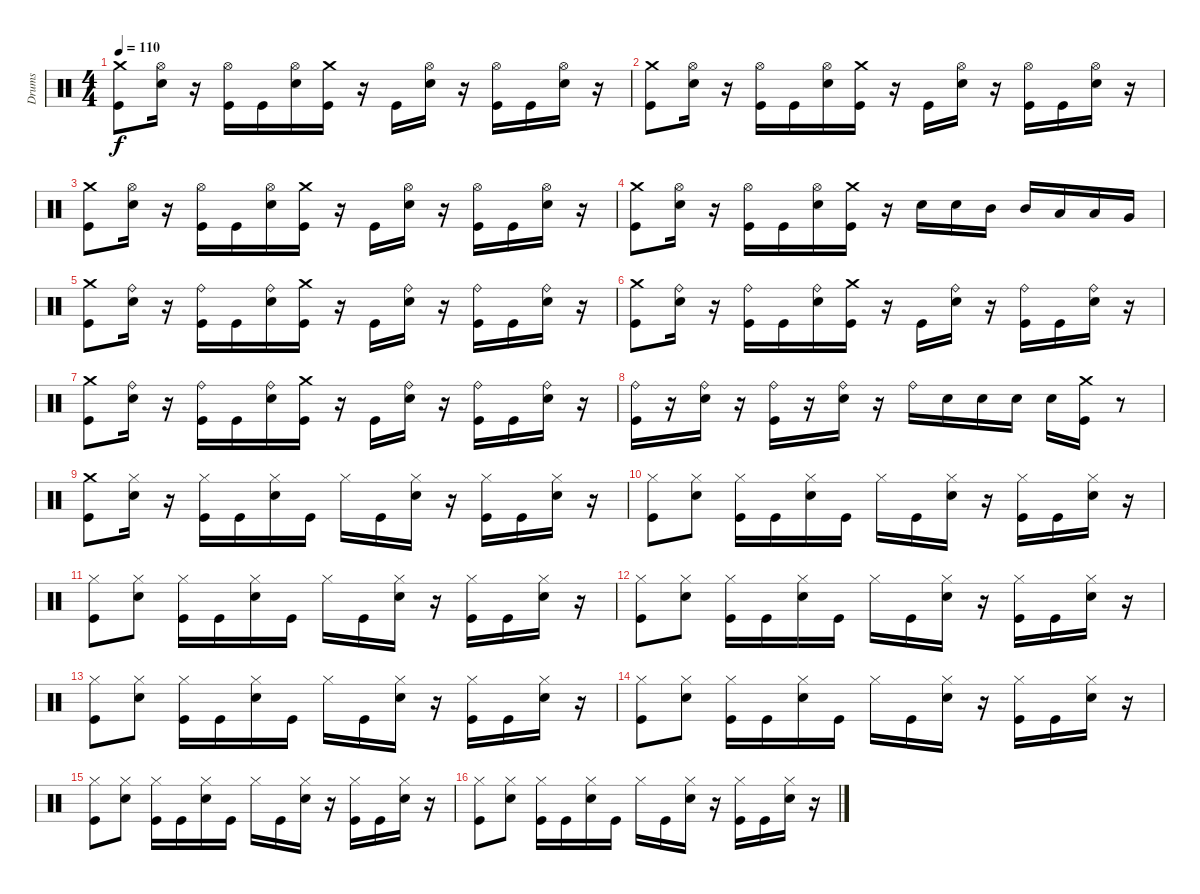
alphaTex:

\track ("Drums" "Drums") {instrument percussion}
\staff {score}
\articulation defaults
\ts (4 4)
\tempo 110
\clef neutral
\ks c
("Kick (hit)" "Crash medium (hit)").8{dy f} ("Electric Snare (hit)" "Hi-Hat (open)").16 r.16 ("Hi-Hat (open)" "Kick (hit)").16 "Kick (hit)".16 ("Hi-Hat (open)" "Electric Snare (hit)").16 ("Crash medium (hit)" "Kick (hit)").16 r.16 "Kick (hit)".16 ("Hi-Hat (open)" "Electric Snare (hit)").16 r.16 ("Hi-Hat (open)" "Kick (hit)").16 "Kick (hit)".16 ("Hi-Hat (open)" "Electric Snare (hit)").16 r.16 |
("Kick (hit)" "Crash medium (hit)").8 ("Electric Snare (hit)" "Hi-Hat (open)").16 r.16 ("Hi-Hat (open)" "Kick (hit)").16 "Kick (hit)".16 ("Hi-Hat (open)" "Electric Snare (hit)").16 ("Crash medium (hit)" "Kick (hit)").16 r.16 "Kick (hit)".16 ("Hi-Hat (open)" "Electric Snare (hit)").16 r.16 ("Hi-Hat (open)" "Kick (hit)").16 "Kick (hit)".16 ("Hi-Hat (open)" "Electric Snare (hit)").16 r.16 |
("Kick (hit)" "Crash medium (hit)").8 ("Electric Snare (hit)" "Hi-Hat (open)").16 r.16 ("Hi-Hat (open)" "Kick (hit)").16 "Kick (hit)".16 ("Hi-Hat (open)" "Electric Snare (hit)").16 ("Crash medium (hit)" "Kick (hit)").16 r.16 "Kick (hit)".16 ("Hi-Hat (open)" "Electric Snare (hit)").16 r.16 ("Hi-Hat (open)" "Kick (hit)").16 "Kick (hit)".16 ("Hi-Hat (open)" "Electric Snare (hit)").16 r.16 |
("Kick (hit)" "Crash medium (hit)").8 ("Electric Snare (hit)" "Hi-Hat (open)").16 r.16 ("Hi-Hat (open)" "Kick (hit)").16 "Kick (hit)".16 ("Hi-Hat (open)" "Electric Snare (hit)").16 ("Crash medium (hit)" "Kick (hit)").16 r.16 "Electric Snare (hit)".16 "Electric Snare (hit)".16 "Mid Tom (hit)".16 "Mid Tom (hit)".16 "Low Tom (hit)".16 "Low Tom (hit)".16 "Very Low Tom (hit)".16 |
("Kick (hit)" "Crash medium (hit)").8 ("Electric Snare (hit)" "Ride (bell)").16 r.16 ("Ride (bell)" "Kick (hit)").16 "Kick (hit)".16 ("Electric Snare (hit)" "Ride (bell)").16 ("Crash medium (hit)" "Kick (hit)").16 r.16 "Kick (hit)".16 ("Electric Snare (hit)" "Ride (bell)").16 r.16 ("Ride (bell)" "Kick (hit)").16 "Kick (hit)".16 ("Electric Snare (hit)" "Ride (bell)").16 r.16 |
("Kick (hit)" "Crash medium (hit)").8 ("Ride (bell)" "Electric Snare (hit)").16 r.16 ("Ride (bell)" "Kick (hit)").16 "Kick (hit)".16 ("Ride (bell)" "Electric Snare (hit)").16 ("Crash medium (hit)" "Kick (hit)").16 r.16 "Kick (hit)".16 ("Ride (bell)" "Electric Snare (hit)").16 r.16 ("Ride (bell)" "Kick (hit)").16 "Kick (hit)".16 ("Ride (bell)" "Electric Snare (hit)").16 r.16 |
("Kick (hit)" "Crash medium (hit)").8 ("Ride (bell)" "Electric Snare (hit)").16 r.16 ("Ride (bell)" "Kick (hit)").16 "Kick (hit)".16 ("Ride (bell)" "Electric Snare (hit)").16 ("Crash medium (hit)" "Kick (hit)").16 r.16 "Kick (hit)".16 ("Ride (bell)" "Electric Snare (hit)").16 r.16 ("Ride (bell)" "Kick (hit)").16 "Kick (hit)".16 ("Ride (bell)" "Electric Snare (hit)").16 r.16 |
("Kick (hit)" "Ride (bell)").16 r.16 ("Electric Snare (hit)" "Ride (bell)").16 r.16 ("Kick (hit)" "Ride (bell)").16 r.16 ("Electric Snare (hit)" "Ride (bell)").16 r.16 "Ride (bell)".16 "Electric Snare (hit)".16 "Electric Snare (hit)".16 "Electric Snare (hit)".16 "Electric Snare (hit)".16 ("Crash medium (hit)" "Kick (hit)").16 r.8 |
("Crash medium (hit)" "Kick (hit)").8 ("Electric Snare (hit)" "Hi-Hat (closed)").16 r.16 ("Hi-Hat (closed)" "Kick (hit)").16 "Kick (hit)".16 ("Hi-Hat (closed)" "Electric Snare (hit)").16 "Kick (hit)".16 "Hi-Hat (closed)".16 "Kick (hit)".16 ("Hi-Hat (closed)" "Electric Snare (hit)").16 r.16 ("Hi-Hat (closed)" "Kick (hit)").16 "Kick (hit)".16 ("Hi-Hat (closed)" "Electric Snare (hit)").16 r.16 |
("Hi-Hat (closed)" "Kick (hit)").8 ("Electric Snare (hit)" "Hi-Hat (closed)").8 ("Hi-Hat (closed)" "Kick (hit)").16 "Kick (hit)".16 ("Hi-Hat (closed)" "Electric Snare (hit)").16 "Kick (hit)".16 "Hi-Hat (closed)".16 "Kick (hit)".16 ("Hi-Hat (closed)" "Electric Snare (hit)").16 r.16 ("Hi-Hat (closed)" "Kick (hit)").16 "Kick (hit)".16 ("Hi-Hat (closed)" "Electric Snare (hit)").16 r.16 |
("Hi-Hat (closed)" "Kick (hit)").8 ("Electric Snare (hit)" "Hi-Hat (closed)").8 ("Hi-Hat (closed)" "Kick (hit)").16 "Kick (hit)".16 ("Hi-Hat (closed)" "Electric Snare (hit)").16 "Kick (hit)".16 "Hi-Hat (closed)".16 "Kick (hit)".16 ("Hi-Hat (closed)" "Electric Snare (hit)").16 r.16 ("Hi-Hat (closed)" "Kick (hit)").16 "Kick (hit)".16 ("Hi-Hat (closed)" "Electric Snare (hit)").16 r.16 |
("Hi-Hat (closed)" "Kick (hit)").8 ("Electric Snare (hit)" "Hi-Hat (closed)").8 ("Hi-Hat (closed)" "Kick (hit)").16 "Kick (hit)".16 ("Hi-Hat (closed)" "Electric Snare (hit)").16 "Kick (hit)".16 "Hi-Hat (closed)".16 "Kick (hit)".16 ("Hi-Hat (closed)" "Electric Snare (hit)").16 r.16 ("Hi-Hat (closed)" "Kick (hit)").16 "Kick (hit)".16 ("Hi-Hat (closed)" "Electric Snare (hit)").16 r.16 |
("Hi-Hat (closed)" "Kick (hit)").8 ("Electric Snare (hit)" "Hi-Hat (closed)").8 ("Hi-Hat (closed)" "Kick (hit)").16 "Kick (hit)".16 ("Hi-Hat (closed)" "Electric Snare (hit)").16 "Kick (hit)".16 "Hi-Hat (closed)".16 "Kick (hit)".16 ("Hi-Hat (closed)" "Electric Snare (hit)").16 r.16 ("Hi-Hat (closed)" "Kick (hit)").16 "Kick (hit)".16 ("Hi-Hat (closed)" "Electric Snare (hit)").16 r.16 |
("Hi-Hat (closed)" "Kick (hit)").8 ("Electric Snare (hit)" "Hi-Hat (closed)").8 ("Hi-Hat (closed)" "Kick (hit)").16 "Kick (hit)".16 ("Hi-Hat (closed)" "Electric Snare (hit)").16 "Kick (hit)".16 "Hi-Hat (closed)".16 "Kick (hit)".16 ("Hi-Hat (closed)" "Electric Snare (hit)").16 r.16 ("Hi-Hat (closed)" "Kick (hit)").16 "Kick (hit)".16 ("Hi-Hat (closed)" "Electric Snare (hit)").16 r.16 |
("Hi-Hat (closed)" "Kick (hit)").8 ("Electric Snare (hit)" "Hi-Hat (closed)").8 ("Hi-Hat (closed)" "Kick (hit)").16 "Kick (hit)".16 ("Hi-Hat (closed)" "Electric Snare (hit)").16 "Kick (hit)".16 "Hi-Hat (closed)".16 "Kick (hit)".16 ("Hi-Hat (closed)" "Electric Snare (hit)").16 r.16 ("Hi-Hat (closed)" "Kick (hit)").16 "Kick (hit)".16 ("Hi-Hat (closed)" "Electric Snare (hit)").16 r.16 |
("Hi-Hat (closed)" "Kick (hit)").8 ("Electric Snare (hit)" "Hi-Hat (closed)").8 ("Hi-Hat (closed)" "Kick (hit)").16 "Kick (hit)".16 ("Hi-Hat (closed)" "Electric Snare (hit)").16 "Kick (hit)".16 "Hi-Hat (closed)".16 "Kick (hit)".16 ("Hi-Hat (closed)" "Electric Snare (hit)").16 r.16 ("Hi-Hat (closed)" "Kick (hit)").16 "Kick (hit)".16 ("Hi-Hat (closed)" "Electric Snare (hit)").16 r.16
